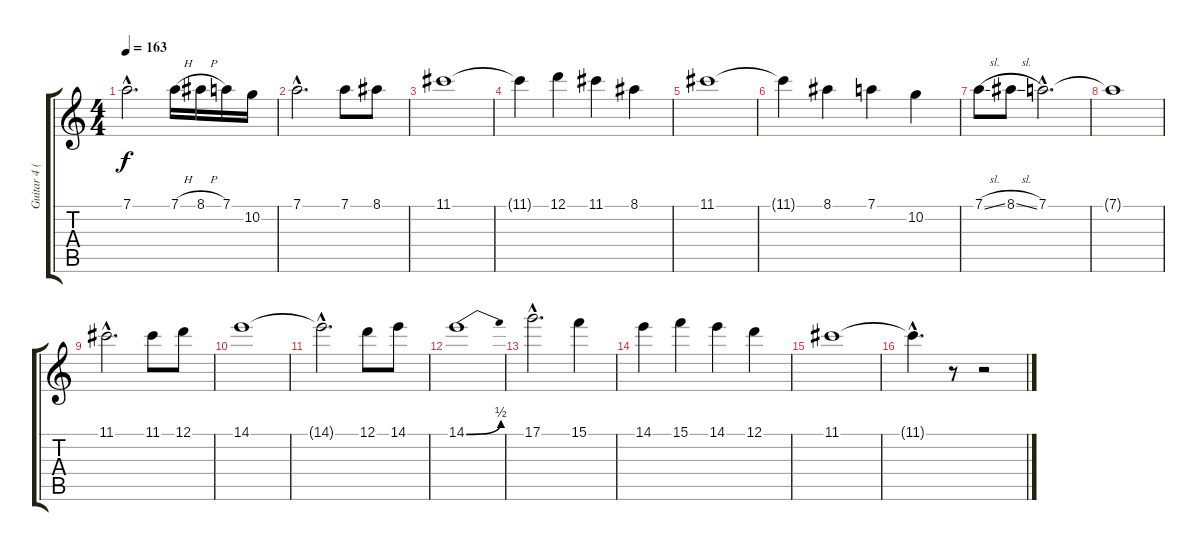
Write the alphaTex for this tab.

\track ("Guitar 4 (Dist)" "Guitar 4 (") {instrument distortionguitar}
\staff {score tabs}
\tuning (D4 A3 F3 C3 G2 D2) {hide}
\ts (4 4)
\tempo 163
\clef g2
\ks c
7.1{hac}.2{d dy f instrument overdrivenguitar} 7.1{h}.16 8.1{h}.16 7.1.16 10.2.16 |
7.1{hac}.2{d} 7.1.8 8.1.8 |
11.1.1 |
11.1{t}.4 12.1.4 11.1.4 8.1.4 |
11.1.1 |
11.1{t}.4 8.1.4 7.1.4 10.2.4 |
7.1{sl}.8 8.1{sl}.8 7.1{hac}.2{d} |
7.1{t}.1 |
11.1{hac}.2{d} 11.1.8 12.1.8 |
14.1.1 |
14.1{hac t}.2{d} 12.1.8 14.1.8 |
14.1{be (bend 0 0 60 2)}.1 |
17.1{hac}.2{d} 15.1.4 |
14.1.4 15.1.4 14.1.4 12.1.4 |
11.1.1 |
11.1{hac t}.4{d} r.8 r.2
